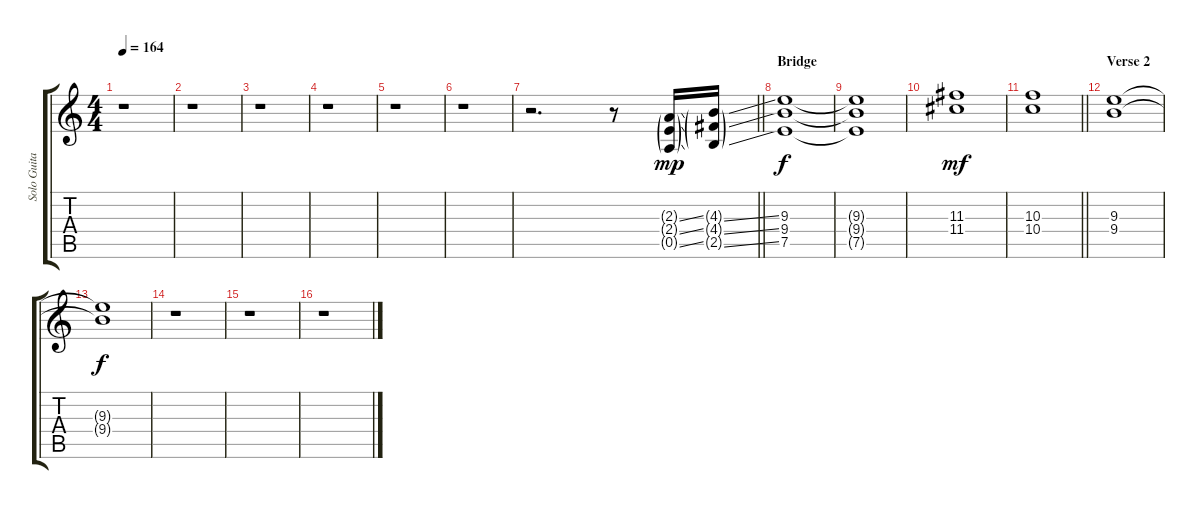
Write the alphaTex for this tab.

\track ("Solo Guitar 1 (Ritchie Blackmore)" "Solo Guita") {instrument distortionguitar}
\staff {score tabs}
\tuning (E4 B3 G3 D3 A2 E2) {hide}
\ts (4 4)
\tempo 164
\clef g2
\ks c
r.1{dy f} |
r.1 |
r.1 |
r.1 |
r.1 |
r.1 |
\barLineRight lightlight
r.2{d} r.8 (2.3{ss g} 2.4{ss g} 0.5{ss g}).16{dy mp} (4.3{ss g} 4.4{ss g} 2.5{ss g}).16 |
\section ("" "Bridge")
(9.3 9.4 7.5).1{dy f} |
(9.3{t} 9.4{t} 7.5{t}).1 |
(11.3 11.4).1{dy mf} |
\barLineRight lightlight
(10.3 10.4).1 |
\section ("" "Verse 2")
(9.3 9.4).1 |
(9.3{t} 9.4{t}).1{dy f} |
r.1 |
r.1 |
r.1
